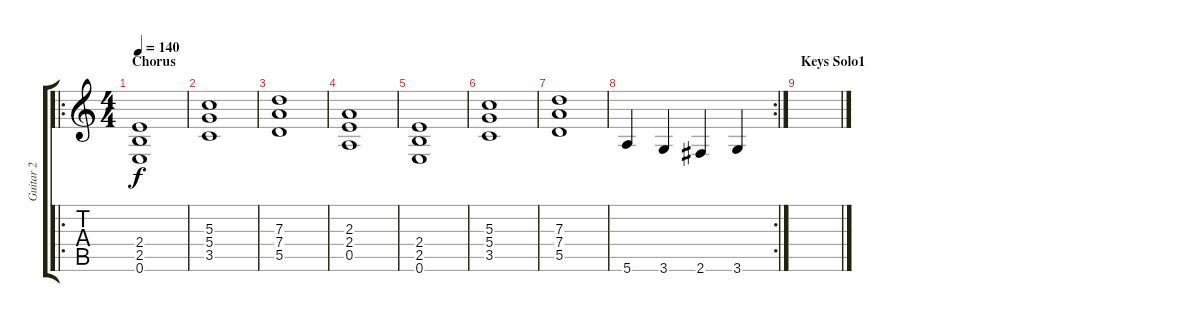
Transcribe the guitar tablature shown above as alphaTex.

\track ("Guitar 2" "Guitar 2") {instrument distortionguitar}
\staff {score tabs}
\tuning (E4 B3 G3 D3 A2 E2) {hide}
\ro
\ts (4 4)
\section ("" "Chorus")
\tempo 140
\clef g2
\ks c
(2.4 2.5 0.6).1{dy f instrument distortionguitar} |
(5.3 5.4 3.5).1 |
(7.3 7.4 5.5).1 |
(2.3 2.4 0.5).1 |
(2.4 2.5 0.6).1{instrument distortionguitar} |
(5.3 5.4 3.5).1 |
(7.3 7.4 5.5).1 |
\rc 2
5.6.4 3.6.4 2.6.4 3.6.4 |
\section ("" "Keys Solo1")
